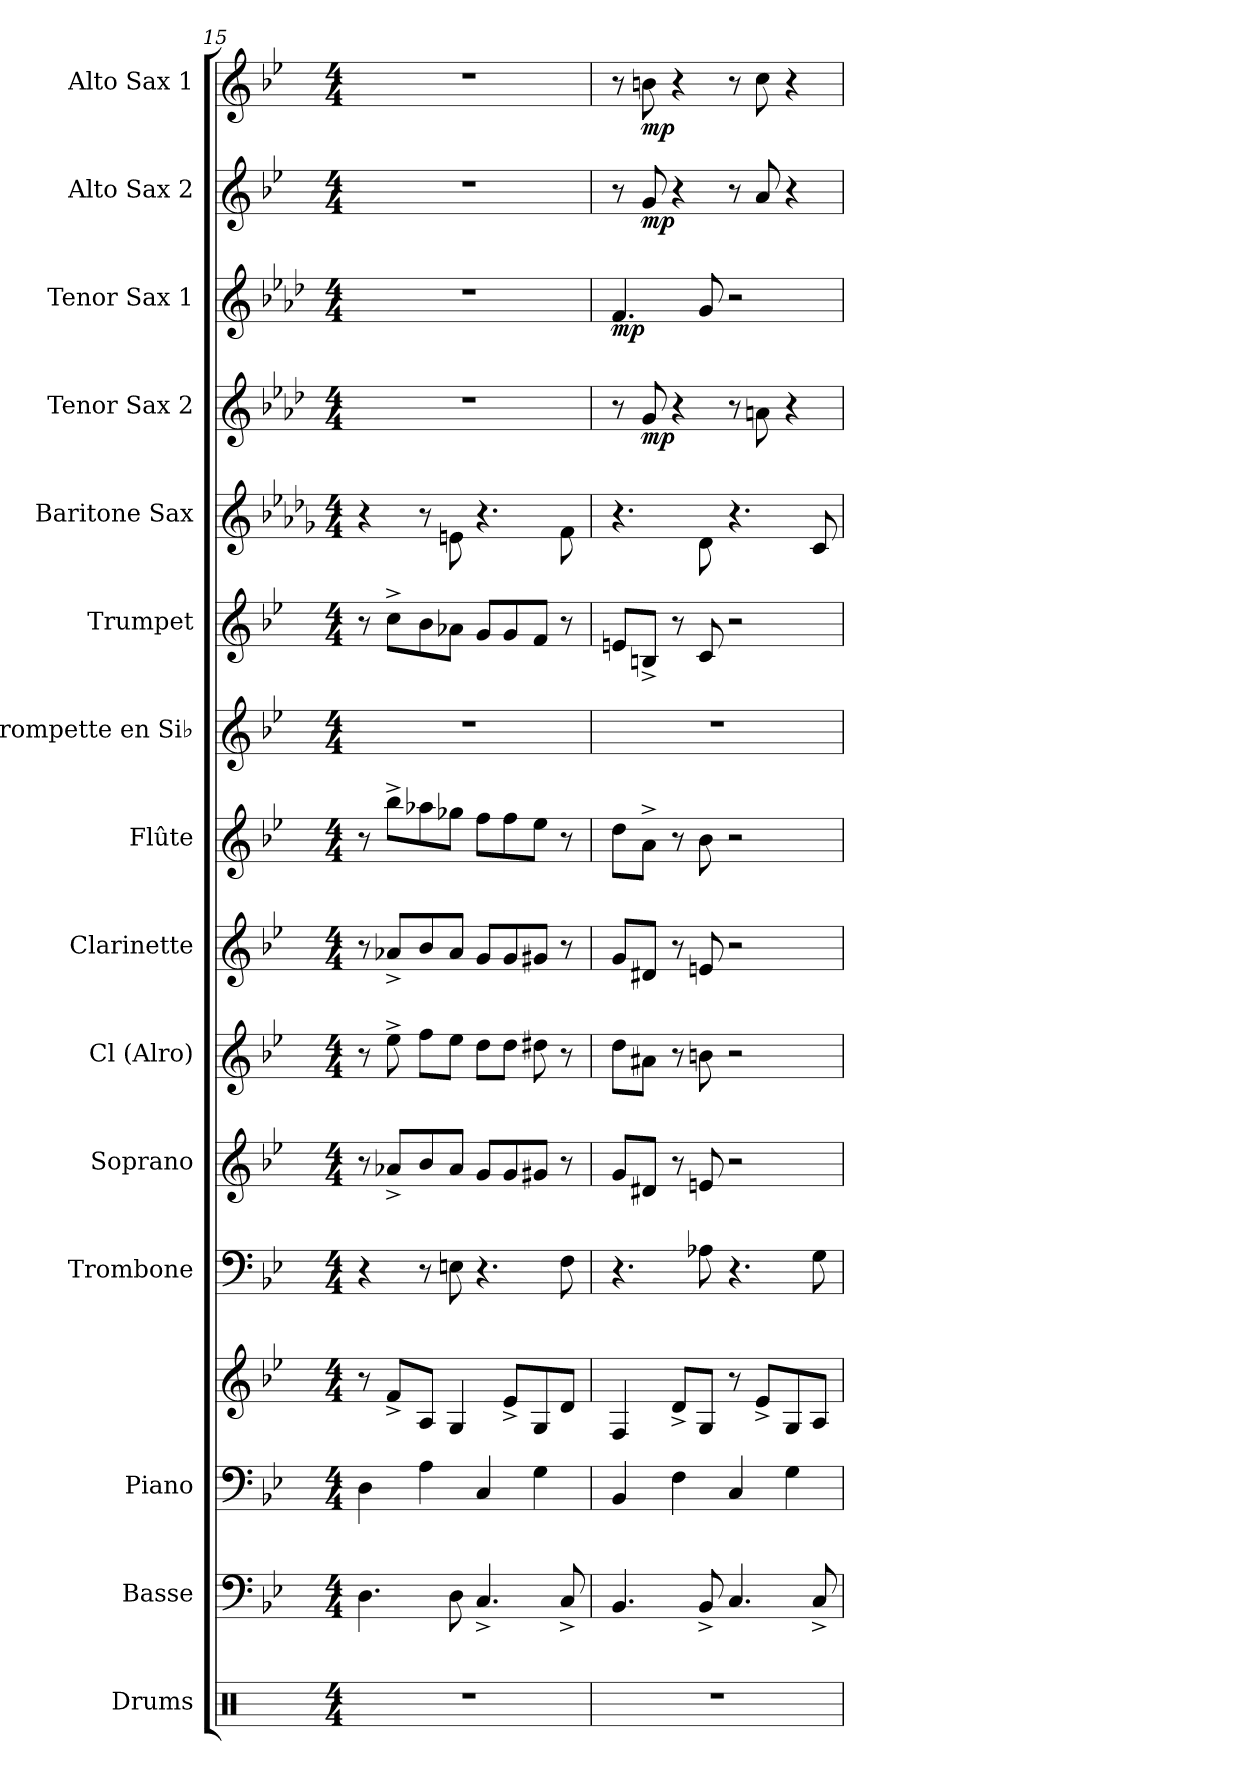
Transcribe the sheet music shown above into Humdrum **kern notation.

**kern	**kern	**kern	**kern	**kern	**kern	**kern	**kern	**kern	**kern	**kern	**kern	**kern	**dynam	**kern	**dynam	**kern	**dynam	**kern	**dynam
*part15	*part14	*part13	*part13	*part12	*part11	*part10	*part9	*part8	*part7	*part6	*part5	*part4	*part4	*part3	*part3	*part2	*part2	*part1	*part1
*staff16	*staff15	*staff14	*staff13	*staff12	*staff11	*staff10	*staff9	*staff8	*staff7	*staff6	*staff5	*staff4	*staff4	*staff3	*staff3	*staff2	*staff2	*staff1	*staff1
*I"Drums	*I"Basse	*I"Piano	*	*I"Trombone	*I"Soprano	*I"Cl (Alro)	*I"Clarinette	*I"Flûte	*I"Trompette en Si♭	*I"Trumpet	*I"Baritone Sax	*I"Tenor Sax 2	*	*I"Tenor Sax 1	*	*I"Alto Sax 2	*	*I"Alto Sax 1	*
*	*I'B	*I'P	*	*I'Tb	*I'Sop	*I'Cla	*I'Cl	*I'Fl.	*I'Tromp. Si♭	*I'Tp	*I'Bar	*	*	*	*	*I'Sa2	*	*I'Sa1	*
*clefX	*clefF4	*clefF4	*clefG2	*clefF4	*clefG2	*clefG2	*clefG2	*clefG2	*clefG2	*clefG2	*clefG2	*clefG2	*	*clefG2	*	*clefG2	*	*clefG2	*
*	*ITrd7c12	*	*	*	*ITrd1c2	*ITrd5c9	*ITrd1c2	*	*ITrd1c2	*ITrd1c2	*ITrd12c21	*ITrd8c14	*	*ITrd8c14	*	*ITrd5c9	*	*ITrd5c9	*
*k[]	*k[b-e-]	*k[b-e-]	*k[b-e-]	*k[b-e-]	*k[b-e-a-d-]	*k[b-e-a-d-g-]	*k[b-e-a-d-]	*k[b-e-]	*k[b-e-a-d-]	*k[b-e-a-d-]	*k[b-e-a-d-g-]	*k[b-e-a-d-]	*	*k[b-e-a-d-]	*	*k[b-e-a-d-g-]	*	*k[b-e-a-d-g-]	*
*M4/4	*M4/4	*M4/4	*M4/4	*M4/4	*M4/4	*M4/4	*M4/4	*M4/4	*M4/4	*M4/4	*M4/4	*M4/4	*	*M4/4	*	*M4/4	*	*M4/4	*
=15	=15	=15	=15	=15	=15	=15	=15	=15	=15	=15	=15	=15	=15	=15	=15	=15	=15	=15	=15
1r	4.DD\	4D\	8r	4r	8r	8r	8r	8r	1r	8r	4r	1r	.	1r	.	1r	.	1r	.
.	.	.	8f^/L	.	8g-X^/L	8g-^\	8g-X^/L	8bb-^\L	.	8b-^\L	.	.	.	.	.	.	.	.	.
.	.	4A\	8A/J	8r	8a-/	8a-\L	8a-/	8aa-X\	.	8a-\	8r	.	.	.	.	.	.	.	.
.	8DD\	.	4G/	8En\	8g-/J	8g-\J	8g-/J	8gg-X\J	.	8g-X\J	8En\	.	.	.	.	.	.	.	.
.	4.CC^/	4C/	.	4.r	8f/L	8f\L	8f/L	8ff\L	.	8f/L	4.r	.	.	.	.	.	.	.	.
.	.	.	8e-^/L	.	8f/	8f\J	8f/	8ff\	.	8f/	.	.	.	.	.	.	.	.	.
.	.	4G\	8G/	.	8f#X/J	8f#X\	8f#X/J	8ee-\J	.	8e-/J	.	.	.	.	.	.	.	.	.
.	8CC^/	.	8d/J	8F\	8r	8r	8r	8r	.	8r	8F\	.	.	.	.	.	.	.	.
=16	=16	=16	=16	=16	=16	=16	=16	=16	=16	=16	=16	=16	=16	=16	=16	=16	=16	=16	=16
!	!	!	!	!	!	!	!	!	!	!	!	!	!	!	!LO:DY:b	!	!	!	!
1r	4.BBB-/	4BB-/	4F/	4.r	8f/L	8f\L	8f/L	8dd\L	1r	8dn/L	4.r	8r	.	4.F/	mp	8r	.	8r	.
!	!	!	!	!	!	!	!	!	!	!	!	!	!LO:DY:b	!	!	!	!LO:DY:b	!	!LO:DY:b
.	.	.	.	.	8c#X/J	8c#X\J	8c#X/J	8a^\J	.	8An^/J	.	8G/	mp	.	.	8B-/	mp	8dn\	mp
.	.	4F\	8d^/L	.	8r	8r	8r	8r	.	8r	.	4r	.	.	.	4r	.	4r	.
.	8BBB-^/	.	8G/J	8A-X\	8dn/	8dn\	8dn/	8b-\	.	8B-/	8D-\	.	.	8G/	.	.	.	.	.
.	4.CC/	4C/	8r	4.r	2r	2r	2r	2r	.	2r	4.r	8r	.	2r	.	8r	.	8r	.
.	.	.	8e-^/L	.	.	.	.	.	.	.	.	8An\	.	.	.	8c/	.	8e-\	.
.	.	4G\	8G/	.	.	.	.	.	.	.	.	4r	.	.	.	4r	.	4r	.
.	8CC^/	.	8A/J	8G\	.	.	.	.	.	.	8C/	.	.	.	.	.	.	.	.
=	=	=	=	=	=	=	=	=	=	=	=	=	=	=	=	=	=	=	=
*-	*-	*-	*-	*-	*-	*-	*-	*-	*-	*-	*-	*-	*-	*-	*-	*-	*-	*-	*-
